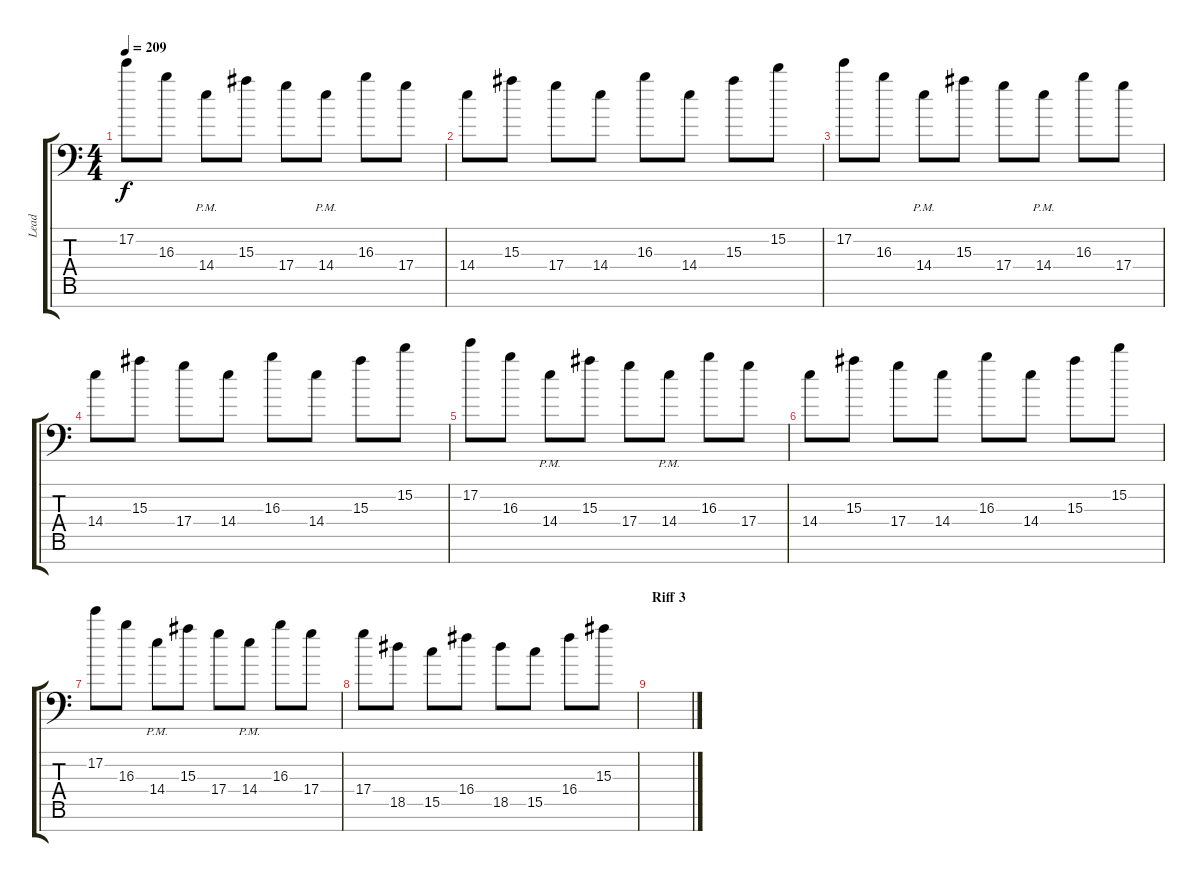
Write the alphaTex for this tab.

\track ("Lead" "Lead") {instrument distortionguitar}
\staff {score tabs}
\tuning (E4 B3 G3 D3 A2 E2 C-1) {hide}
\ts (4 4)
\tempo 209
\clef f4
\ks c
17.2.8{dy f} 16.3.8 14.4{pm}.8 15.3.8 17.4.8 14.4{pm}.8 16.3.8 17.4.8 |
14.4.8 15.3.8 17.4.8 14.4.8 16.3.8 14.4.8 15.3.8 15.2.8 |
17.2.8 16.3.8 14.4{pm}.8 15.3.8 17.4.8 14.4{pm}.8 16.3.8 17.4.8 |
14.4.8 15.3.8 17.4.8 14.4.8 16.3.8 14.4.8 15.3.8 15.2.8 |
17.2.8 16.3.8 14.4{pm}.8 15.3.8 17.4.8 14.4{pm}.8 16.3.8 17.4.8 |
14.4.8 15.3.8 17.4.8 14.4.8 16.3.8 14.4.8 15.3.8 15.2.8 |
17.2.8 16.3.8 14.4{pm}.8 15.3.8 17.4.8 14.4{pm}.8 16.3.8 17.4.8 |
17.4.8 18.5.8 15.5.8 16.4.8 18.5.8 15.5.8 16.4.8 15.3.8 |
\section ("" "Riff 3")
